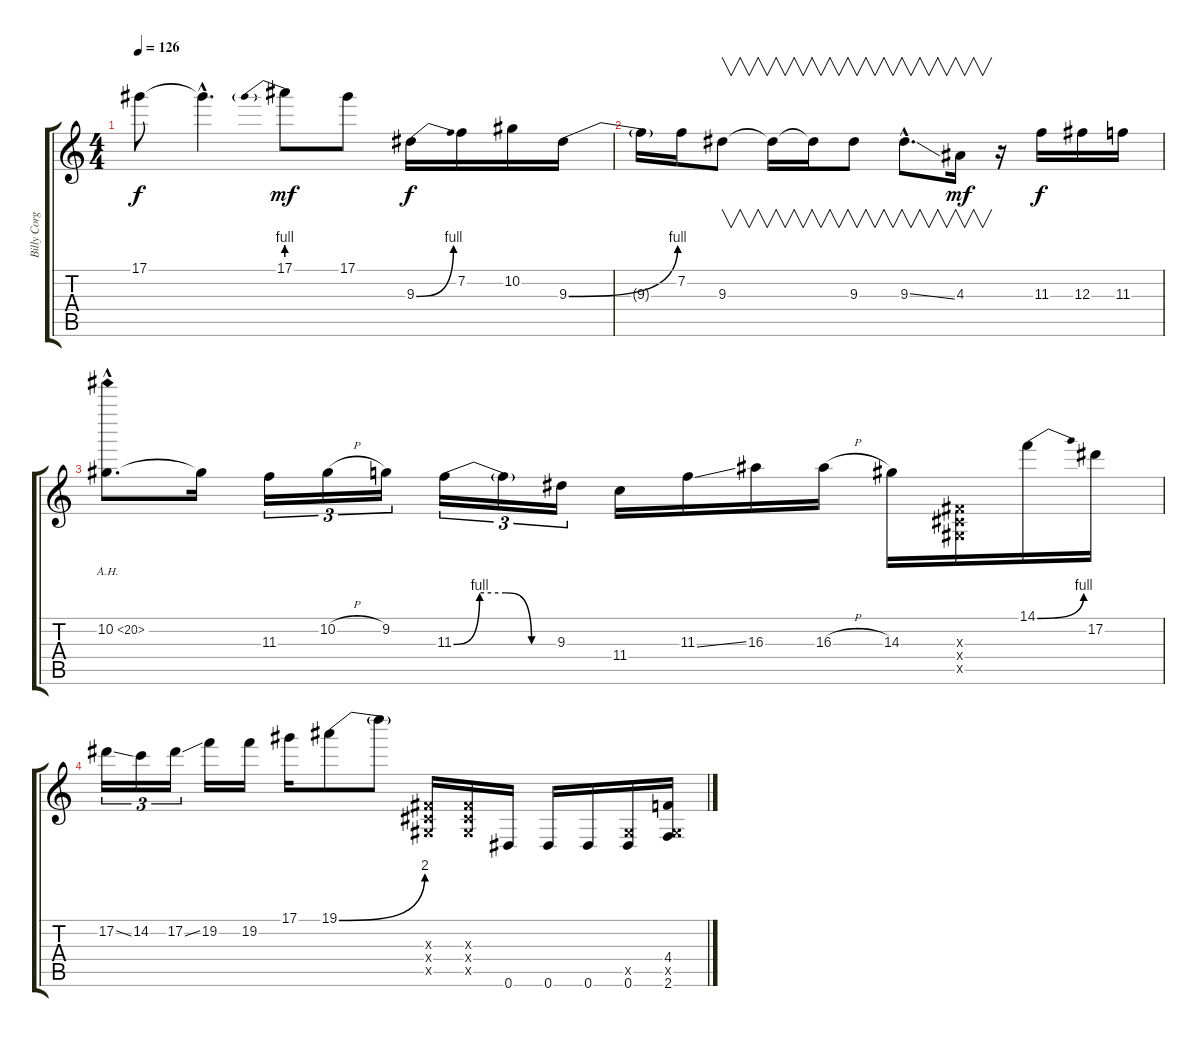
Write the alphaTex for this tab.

\track ("Billy Corgan 2" "Billy Corg") {instrument distortionguitar}
\staff {score tabs}
\tuning (Eb4 Bb3 Gb3 Db3 Ab2 Eb2) {hide}
\ts (4 4)
\tempo 126
\clef g2
\ks c
17.1{t}.8{dy f} 17.1{hac t}.4{d} 17.1{be (prebend 0 4 60 4)}.8{dy mf} 17.1.8 9.3{be (bend 0 0 60 4)}.16{dy f} 7.2.16 10.2.16 9.3{be (bend 0 0 60 4)}.16 |
9.3{t}.16 7.2.16 9.3.8{v} 9.3{t}.16{v} 9.3{t}.16{v} 9.3.8{v} 9.3{ss hac}.8{v d} 4.3.16{v dy mf} r.16 11.3.16{dy f} 12.3.16 11.3.16 |
10.2{ah 10 hac}.8{d} 10.2{t}.16 11.3.16{tu (3 2)} 10.2{h}.16{tu (3 2)} 9.2.16{tu (3 2)} 11.3{be (custom 0 0 15 4 30 4 45 0 60 0)}.16{tu (3 2)} 11.3{t}.16{tu (3 2)} 9.3.16{tu (3 2)} 11.4.16 11.3{ss}.16 16.3.16 16.3{h}.16 14.3.16 (0.3{x} 0.4{x} 0.5{x}).16 14.1{be (bend 0 0 60 4)}.16 17.2.16 |
17.2{ss}.16{tu (3 2)} 14.2.16{tu (3 2)} 17.2{ss}.16{tu (3 2)} 19.2.16 19.2.16 17.1.16 19.1{be (bend 0 0 60 8)}.8 19.1{t}.8 (0.3{x} 0.4{x} 0.5{x}).16 (0.3{x} 0.4{x} 0.5{x}).16 0.6.16 0.6.16 0.6.16 (0.5{x} 0.6).16 (4.4 0.5{x} 2.6).16
